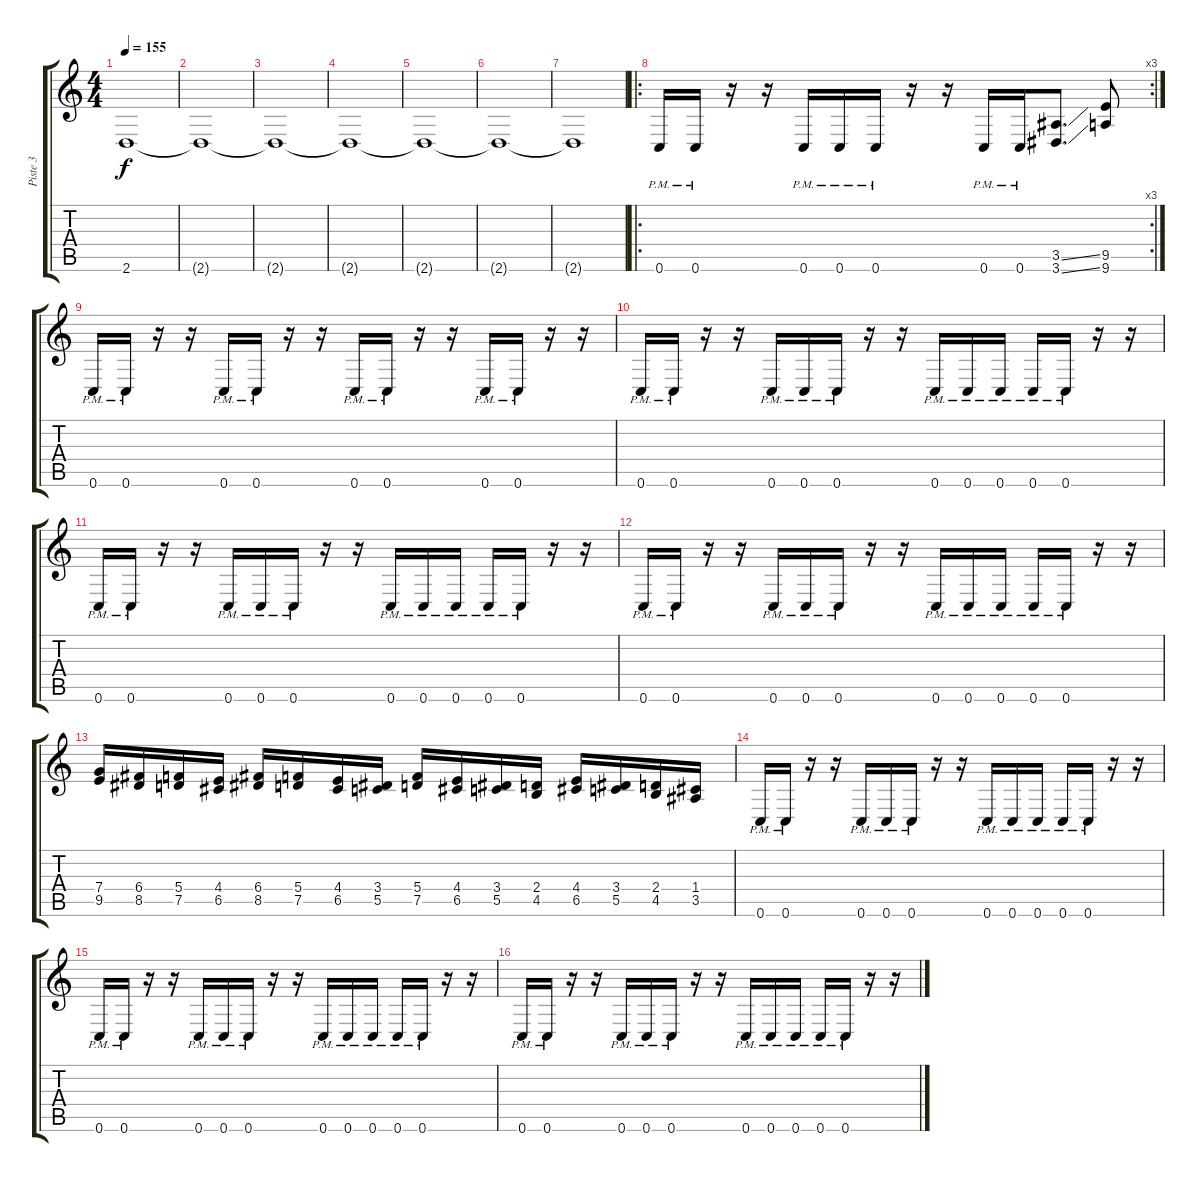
\track ("Piste 3" "Piste 3") {instrument distortionguitar}
\staff {score tabs}
\tuning (D4 A3 F3 C3 G2 C2) {hide}
\ts (4 4)
\tempo 155
\clef g2
\ks c
2.6{t}.1{dy f} |
2.6{t}.1 |
2.6{t}.1 |
2.6{t}.1 |
2.6{t}.1 |
2.6{t}.1 |
2.6{t}.1 |
\ro
\rc 3
0.6{pm}.16 0.6{pm}.16 r.16 r.16 0.6{pm}.16 0.6{pm}.16 0.6{pm}.16 r.16 r.16 0.6{pm}.16 0.6{pm}.16 (3.5{ss} 3.6{ss}).8{d} (9.5 9.6).8 |
0.6{pm}.16 0.6{pm}.16 r.16 r.16 0.6{pm}.16 0.6{pm}.16 r.16 r.16 0.6{pm}.16 0.6{pm}.16 r.16 r.16 0.6{pm}.16 0.6{pm}.16 r.16 r.16 |
0.6{pm}.16 0.6{pm}.16 r.16 r.16 0.6{pm}.16 0.6{pm}.16 0.6{pm}.16 r.16 r.16 0.6{pm}.16 0.6{pm}.16 0.6{pm}.16 0.6{pm}.16 0.6{pm}.16 r.16 r.16 |
0.6{pm}.16 0.6{pm}.16 r.16 r.16 0.6{pm}.16 0.6{pm}.16 0.6{pm}.16 r.16 r.16 0.6{pm}.16 0.6{pm}.16 0.6{pm}.16 0.6{pm}.16 0.6{pm}.16 r.16 r.16 |
0.6{pm}.16 0.6{pm}.16 r.16 r.16 0.6{pm}.16 0.6{pm}.16 0.6{pm}.16 r.16 r.16 0.6{pm}.16 0.6{pm}.16 0.6{pm}.16 0.6{pm}.16 0.6{pm}.16 r.16 r.16 |
(7.4 9.5).16 (6.4 8.5).16 (5.4 7.5).16 (4.4 6.5).16 (6.4 8.5).16 (5.4 7.5).16 (4.4 6.5).16 (3.4 5.5).16 (5.4 7.5).16 (4.4 6.5).16 (3.4 5.5).16 (2.4 4.5).16 (4.4 6.5).16 (3.4 5.5).16 (2.4 4.5).16 (1.4 3.5).16 |
0.6{pm}.16 0.6{pm}.16 r.16 r.16 0.6{pm}.16 0.6{pm}.16 0.6{pm}.16 r.16 r.16 0.6{pm}.16 0.6{pm}.16 0.6{pm}.16 0.6{pm}.16 0.6{pm}.16 r.16 r.16 |
0.6{pm}.16 0.6{pm}.16 r.16 r.16 0.6{pm}.16 0.6{pm}.16 0.6{pm}.16 r.16 r.16 0.6{pm}.16 0.6{pm}.16 0.6{pm}.16 0.6{pm}.16 0.6{pm}.16 r.16 r.16 |
0.6{pm}.16 0.6{pm}.16 r.16 r.16 0.6{pm}.16 0.6{pm}.16 0.6{pm}.16 r.16 r.16 0.6{pm}.16 0.6{pm}.16 0.6{pm}.16 0.6{pm}.16 0.6{pm}.16 r.16 r.16
